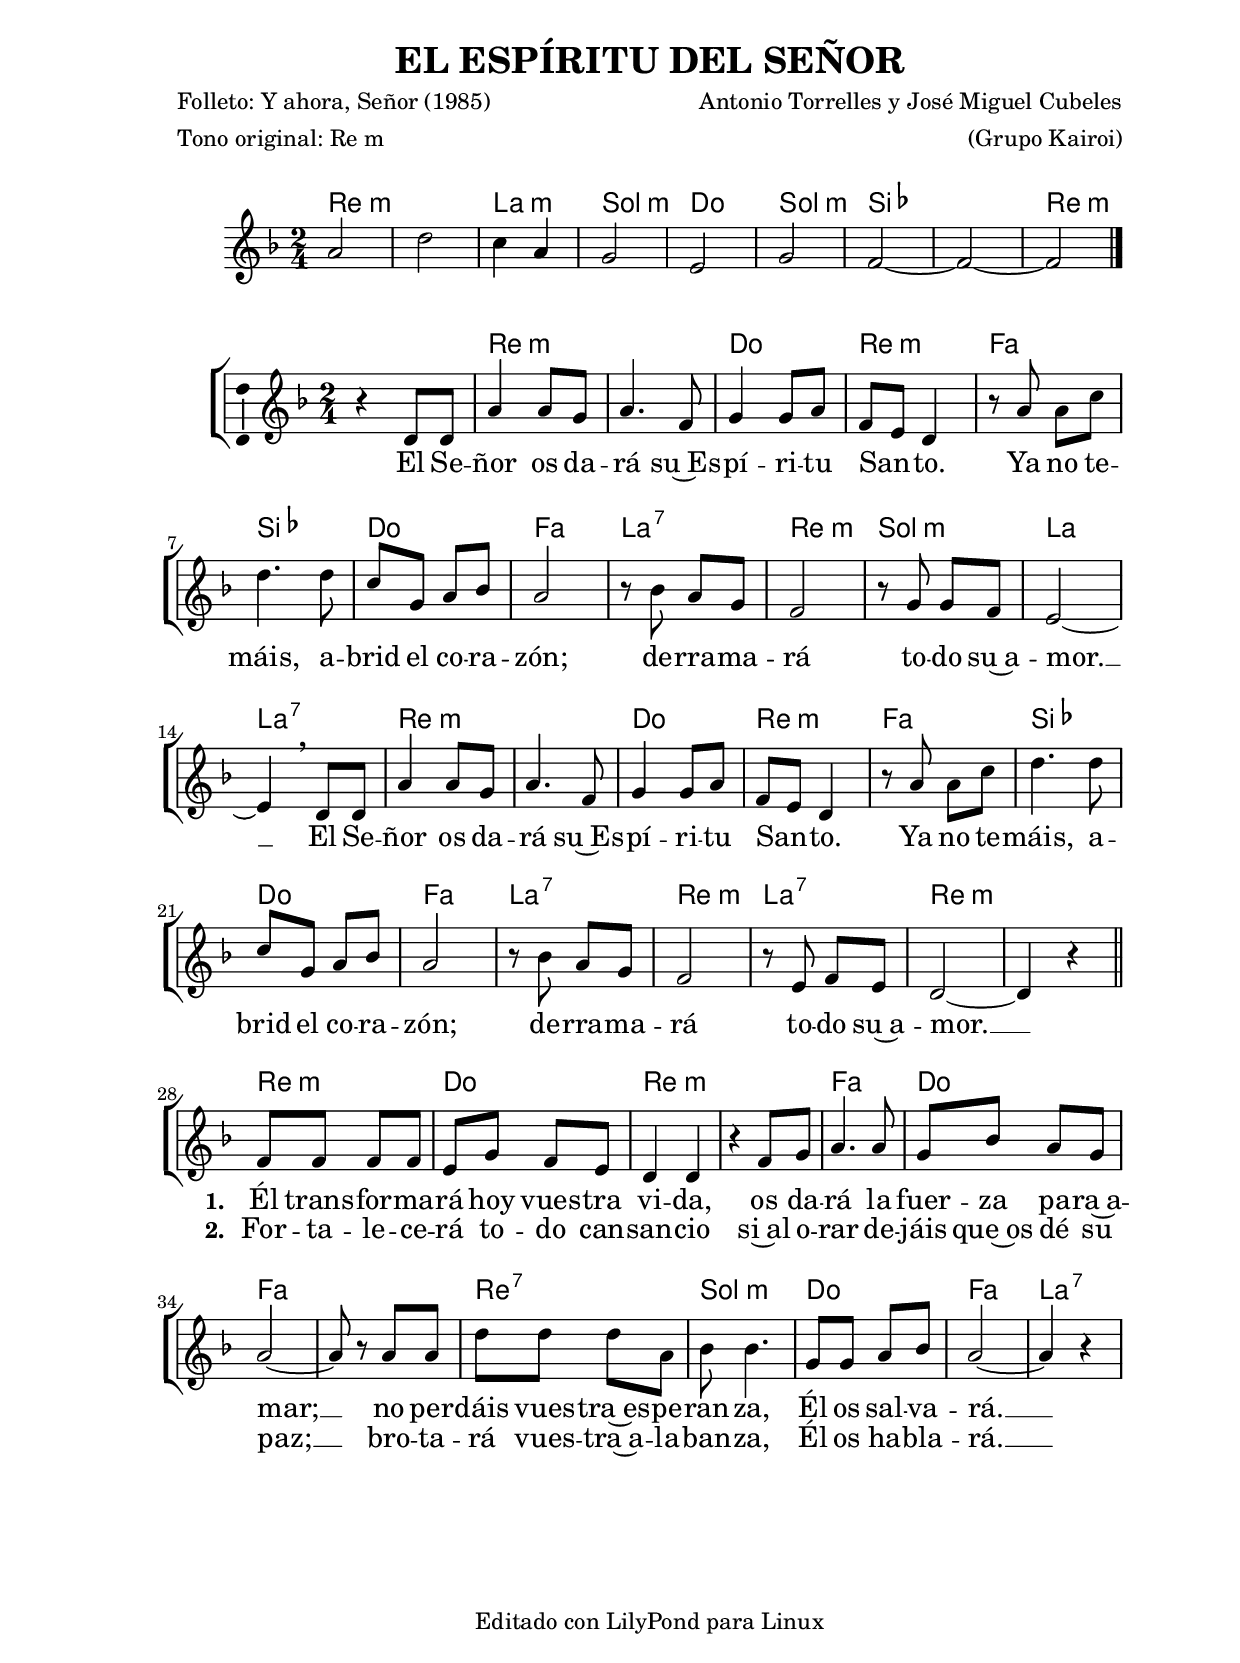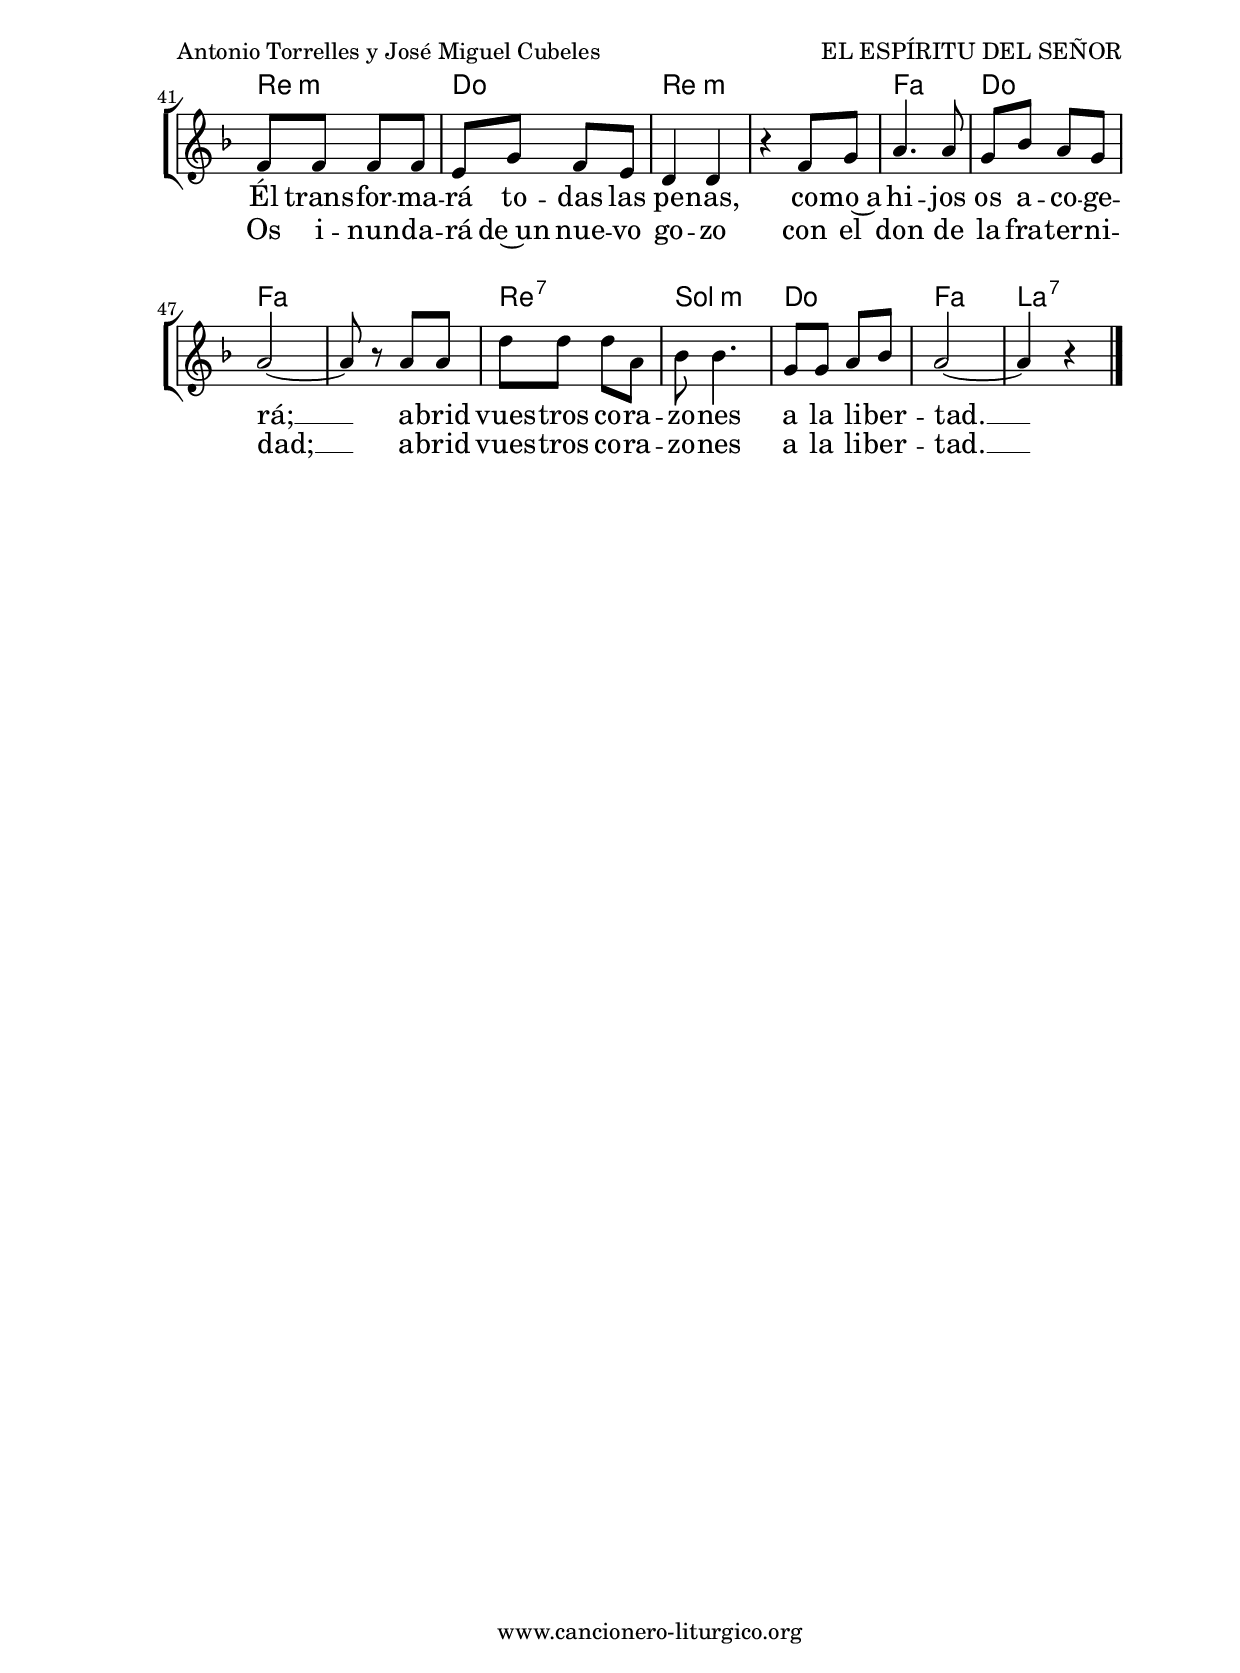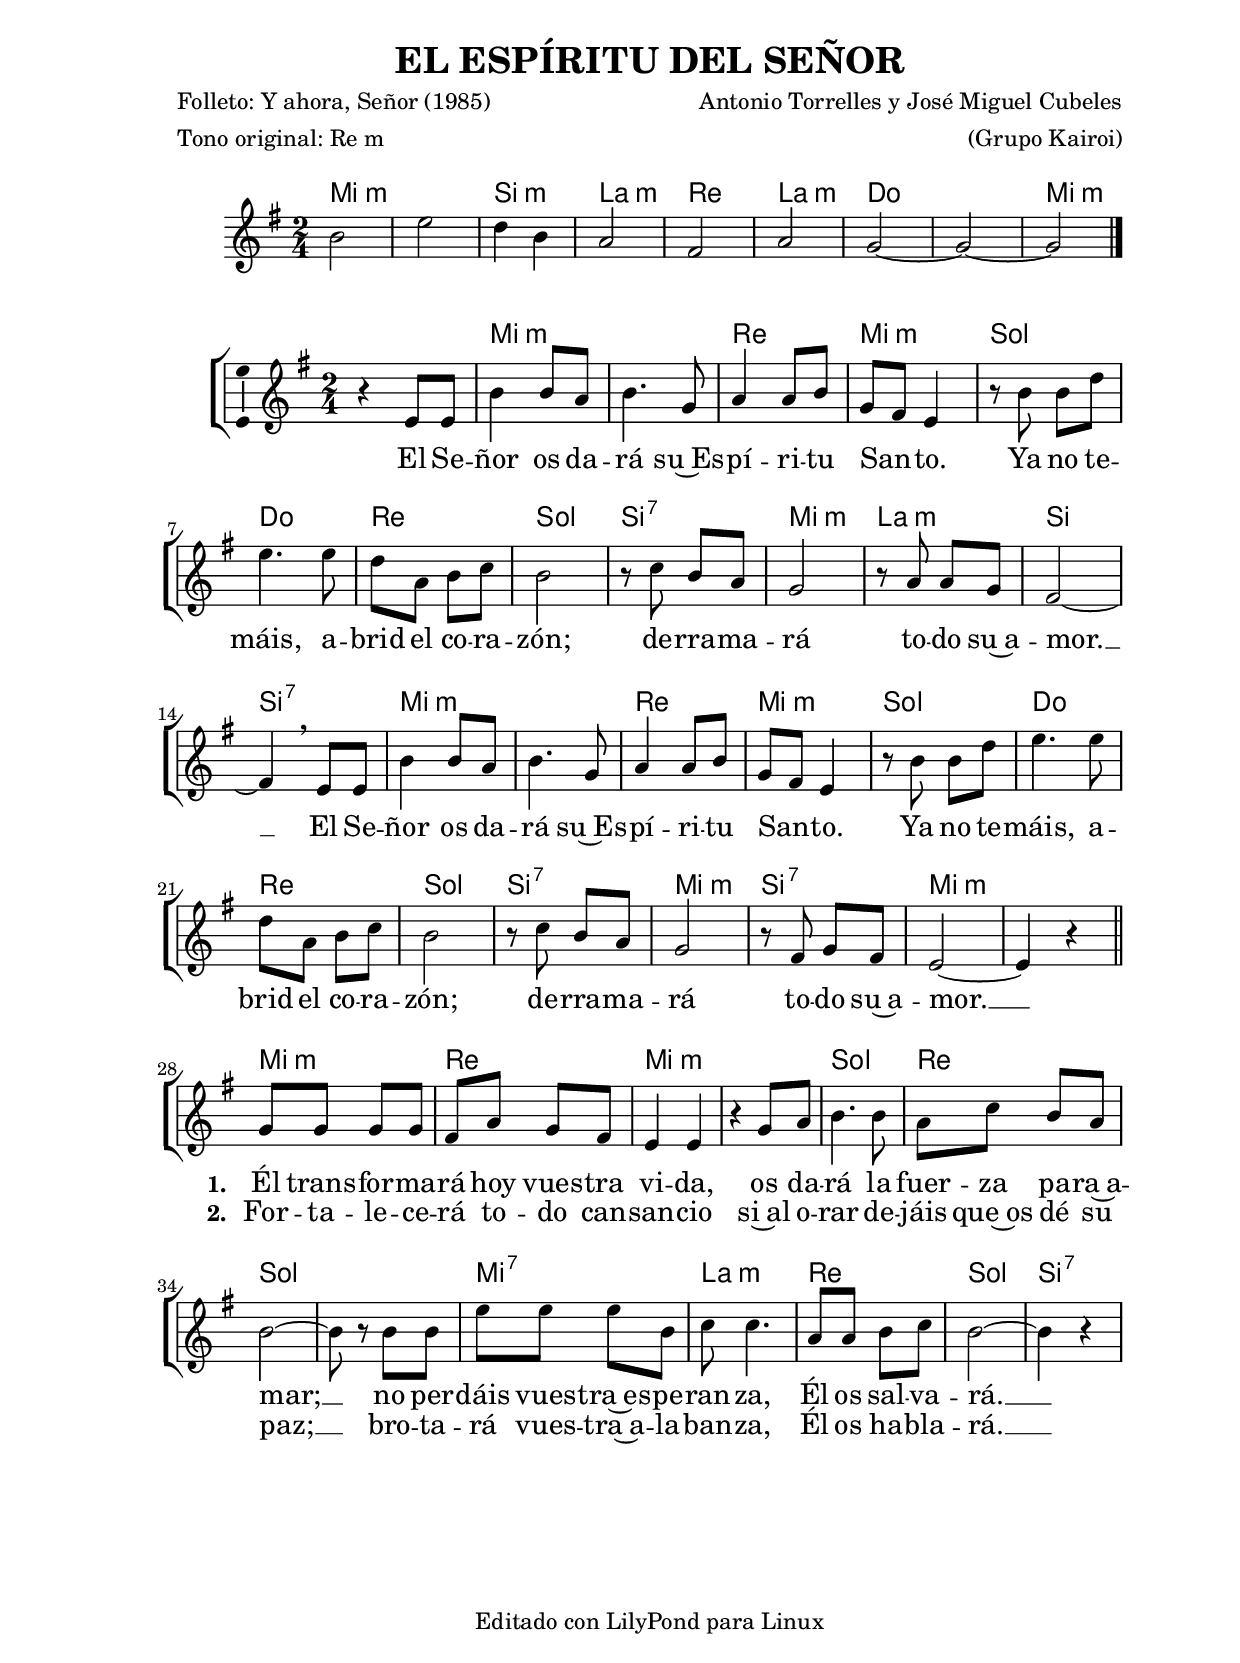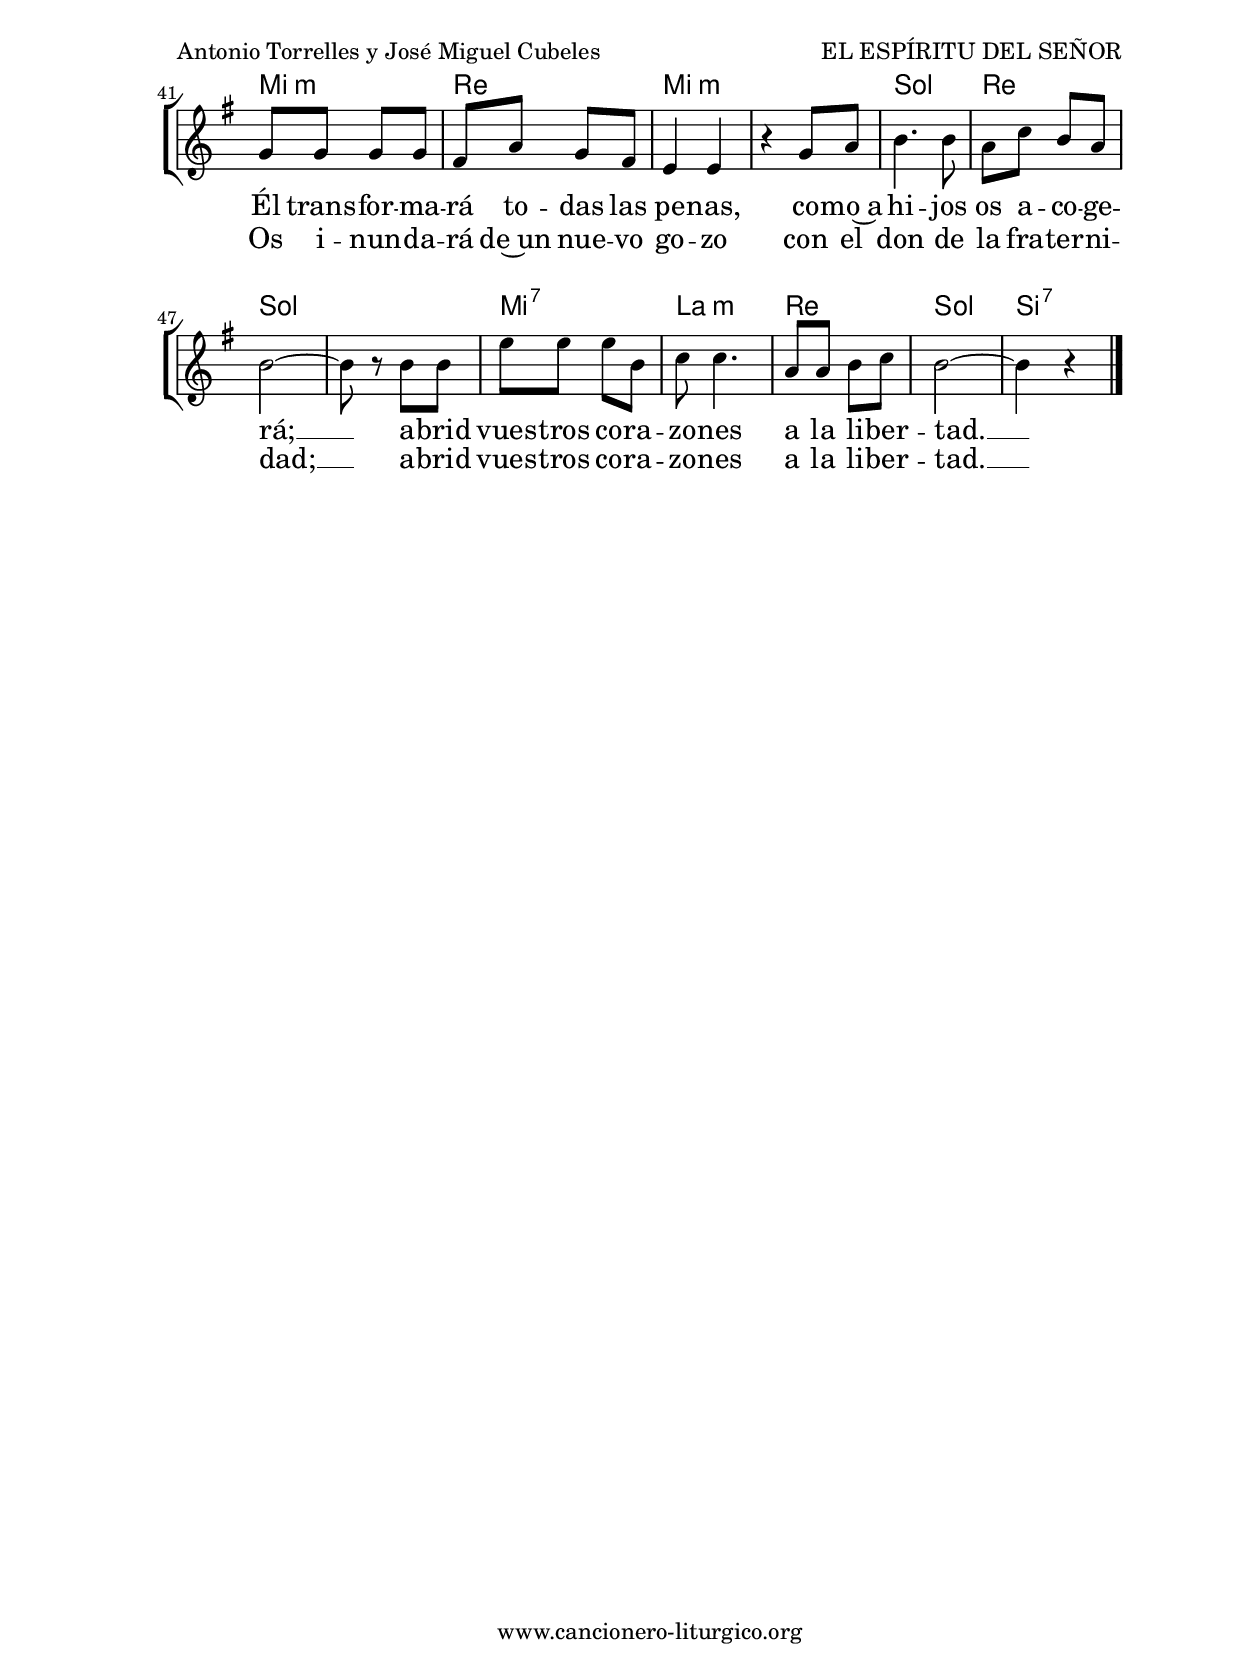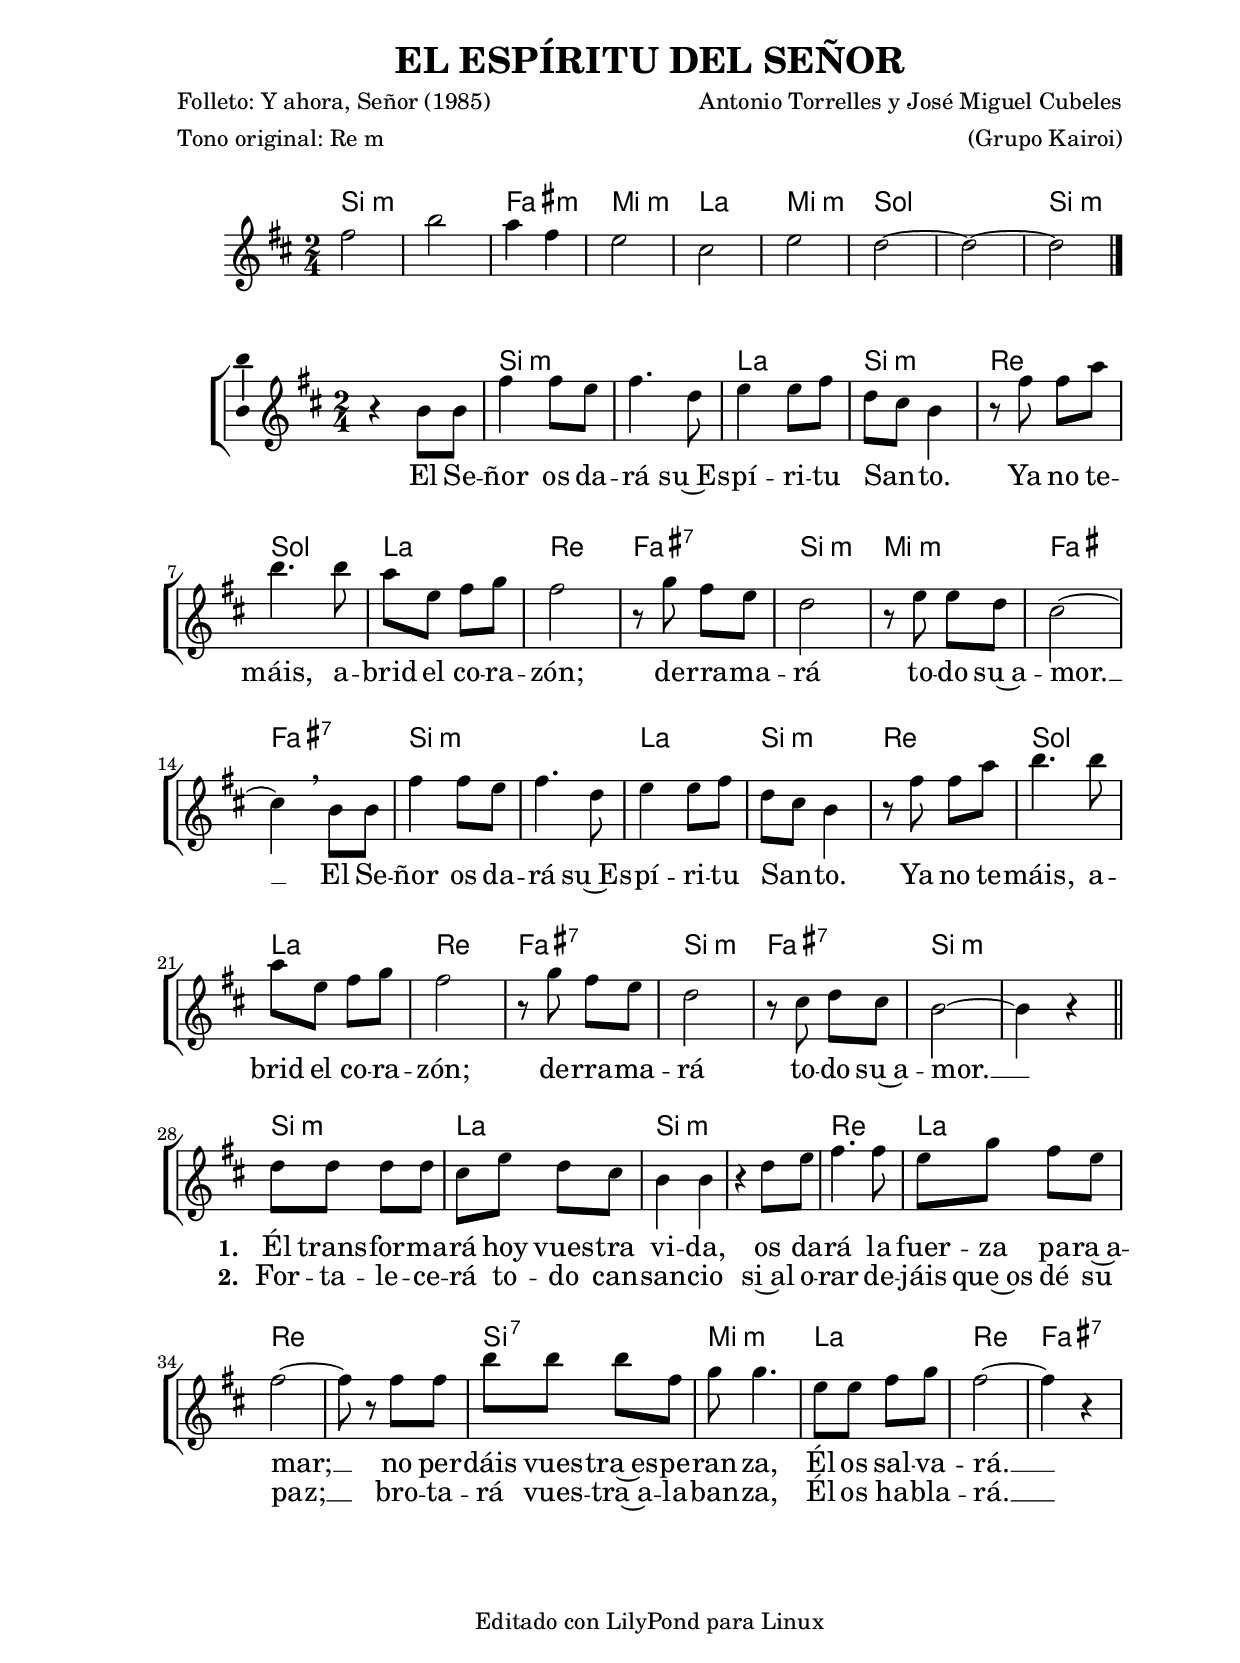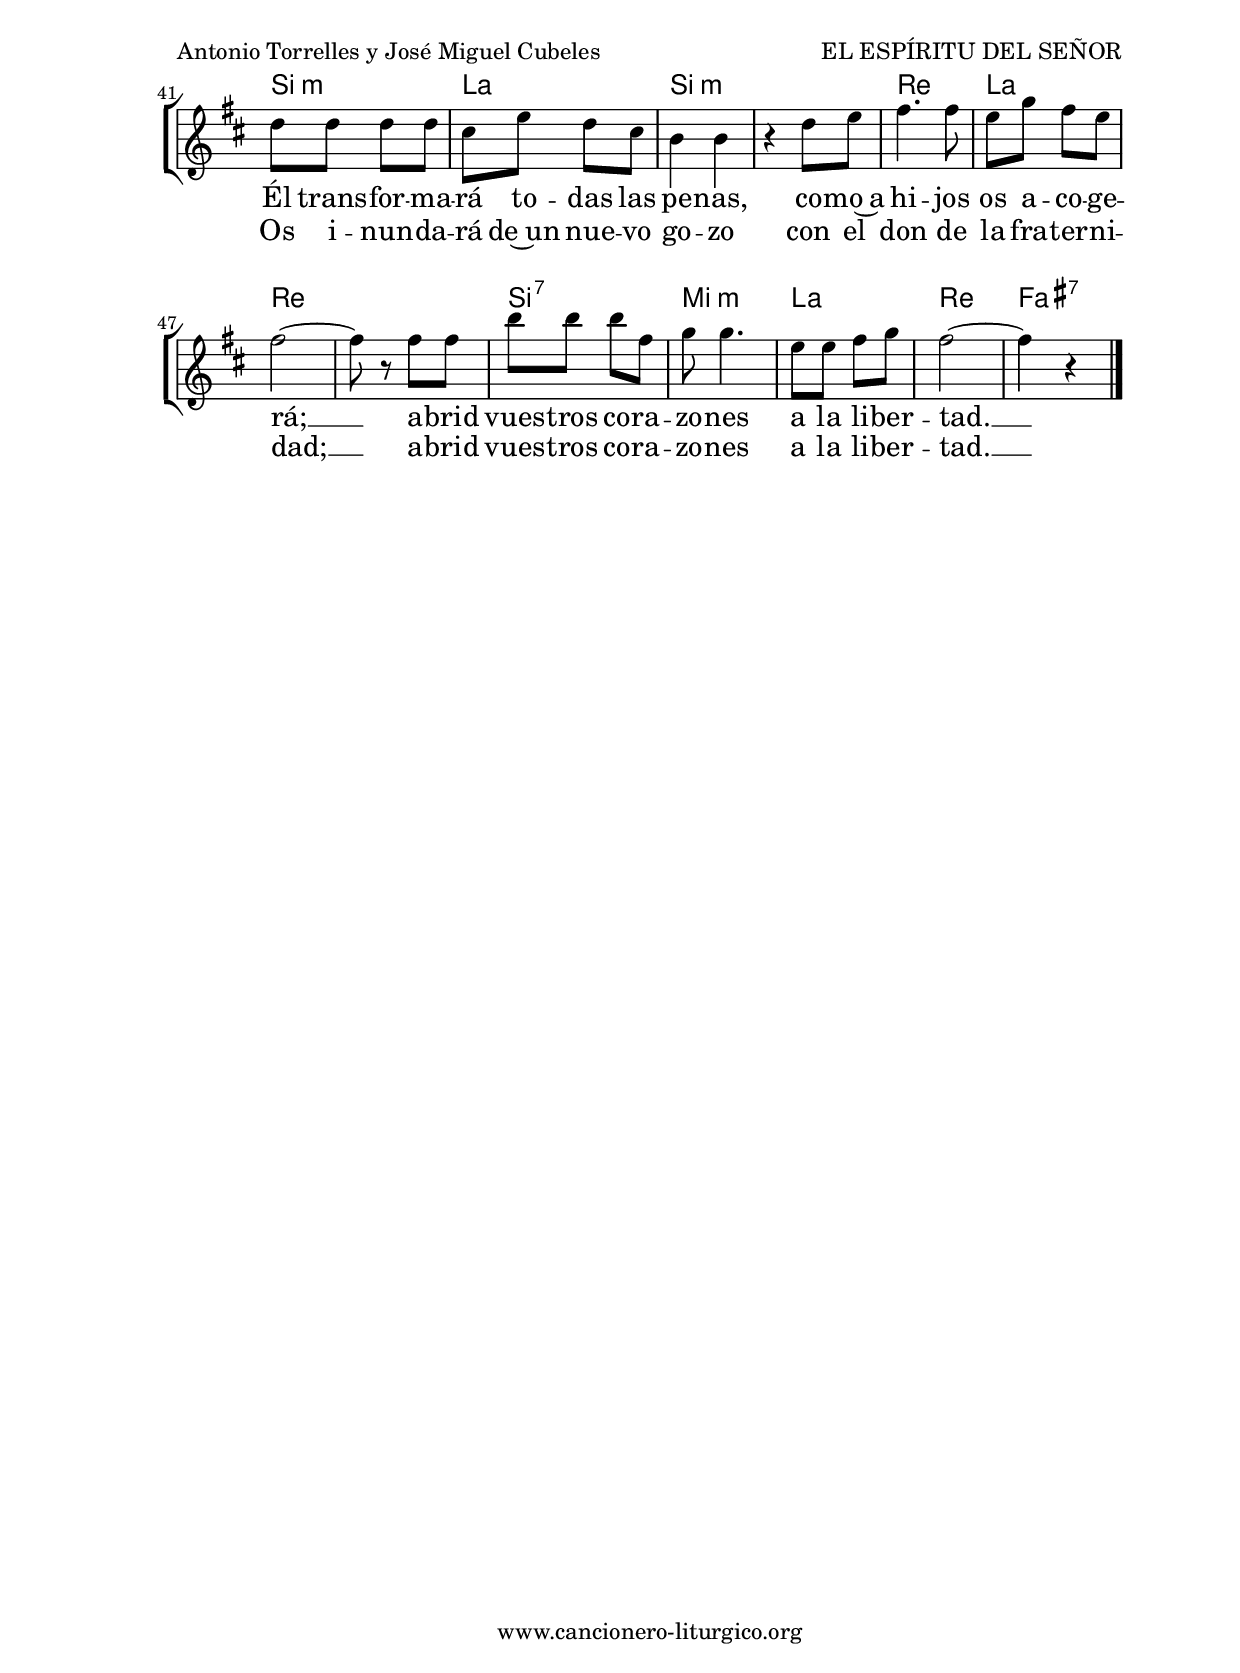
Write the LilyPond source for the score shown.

%
%para convertir .midi en .wav:
%timidity filename.midi -Ow -o finename.wav
%
%
%Para convertir de .wav a .mp3:
%lame -h -m j filename.wav
%
%
%para escuchar el midi:
%timidity nombrefichero.midi
%


%versión de lilypond para la que se ha escrito esta partitura:
\version "2.16.0"

	%Tamaño papel
	#(set-default-paper-size "a4")
	%Tamaño partitura
	#(set-global-staff-size 20)
	%No responde al pulsar sobre una nota
	#(ly:set-option 'point-and-click #f)

%parámetros del encabezamiento:
\header {
	title = "EL ESPÍRITU DEL SEÑOR"
	subtitle = ""
	composer = "Antonio Torrelles y José Miguel Cubeles"
	poet = "Folleto: Y ahora, Señor (1985)"
	meter = "Tono original: Re m"
	arranger = "(Grupo Kairoi)"
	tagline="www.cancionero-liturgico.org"
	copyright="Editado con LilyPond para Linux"
	}

%parámetros asociados al papel:
\paper  {
	oddHeaderMarkup = \markup {\fill-line { \on-the-fly #not-first-page \fromproperty #'header:title \on-the-fly #not-first-page \fromproperty #'header:composer }}
	evenHeaderMarkup = \markup {\fill-line { \fromproperty #'header:composer \fromproperty #'header:title }}
	#(set-paper-size "a4")
	print-page-number = ##f
	first-page-number = 1
	print-first-page-number = ##f
%	head-separation = 3.0 \cm
	top-margin = 2.0 \cm
	bottom-margin = 0.5\cm
	left-margin = 3.0 \cm
	line-width = 16.0 \cm 
	indent = 8\mm
	interscoreline = 2.\mm
	between-system-space = 15\mm
%	para que las partituras no llenen la hoja:
	ragged-bottom = ##t
%	idem para la última hoja:
	ragged-last-bottom = ##f
%	para que las partituras llenen el ancho del papel:
	ragged-last = ##f
	after-title-space = 2.5 \cm
%page-count=1
%system-count=12

	%Flexible Vertical Spacing
%	markup-markup-spacing =
%	#'((basic-distance . 15) (minimum-distance . 15) (padding . 3))
	markup-system-spacing =
	#'((basic-distance . 15) (minimum-distance . 15) (padding . 3))
	system-system-spacing =
	#'((basic-distance . 15) (minimum-distance . 15) (padding . 3))
	score-system-spacing =
	#'((basic-distance . 15) (minimum-distance . 15) (padding . 5))
%	top-system-spacing = % header
%	#'((basic-distance . 8) (minimum-distance . 0) (padding . 0))
%	top-markup-spacing =
%	#'((basic-distance . 20) (minimum-distance . 20) (padding . 0))
	last-bottom-spacing = % footer
	#'((basic-distance . 5) (minimum-distance . 5) (padding . 0))
%	score-markup-spacing =
%	#'((basic-distance . 16) (minimum-distance . 13) (padding . 0))

	}


%parámetros que afectan a toda la partitura:
global =  {
	%clave de sol (G):
	\clef G
	%armadura:
%	\transpose d c
	\key d \minor
	\tempo 4=75
	\set Score.tempoHideNote = ##t
	}


acordesintro = {
	\italianChords
	\chordmode {
%	\transpose d c
{

d2:m s2 a:m g:m c g:m bes s2 d2:m

	}
	}
}



melodiaintro = 
%	\transpose d c
{

	\relative c''{
	\time 2/4

a2
d2
c4 a
g2
e2
g2
f2~
f2~
f2

}

	\bar "|."
	}


acordes = {
	\italianChords
	\chordmode {
%	\transpose d c
{

s2
d2:m d:m c d:m f bes c f a:7 d:m g:m a a:7
d2:m d:m c d:m f bes c f a:7 d:m a:7 d:m d:m

d2:m c d:m d:m f c f f d:7 g:m c f a:7
d2:m c d:m d:m f c f f d:7 g:m c f a:7

	}
	}
}


melodia = 
%	\transpose d c
{
	\time 2/4

\relative c'{

r4 d8 d
a'4 a8 g
a4. f8
g4 g8 a
f8 e d4
r8 a'8 a c
d4. d8
c8 g a bes
a2
r8 bes8 a g
f2
r8 g8 g f
e2~
e4 \breathe d8 d
a'4 a8 g
a4. f8
g4 g8 a
f8 e d4
r8 a'8 a c
d4. d8
c8 g a bes
a2
r8 bes8 a g
f2
r8 e8 f e
d2~
d4 r4

\bar"||"
\break

f8 f f f
e8 g f e
d4 d
r4 f8 g
a4. a8
g8 bes a g
a2~
a8 r8 a8 a
d8 d d a
bes8 bes4.
g8 g a bes
a2~
a4 r4

f8 f f f
e8 g f e
d4 d
r4 f8 g
a4. a8
g8 bes a g
a2~
a8 r8 a8 a
d8 d d a
bes8 bes4.
g8 g a bes
a2~
a4 r4

}

	\bar "|."
	}


texto = \lyricmode {
El Se -- ñor os da -- rá
su~Es -- pí -- ri -- tu San -- _ to.
Ya no te -- máis,
a -- brid el co -- ra -- zón;
de -- rra -- ma -- rá to -- do su~a -- mor. __

El Se -- ñor os da -- rá
su~Es -- pí -- ri -- tu San -- _ to.
Ya no te -- máis,
a -- brid el co -- ra -- zón;
de -- rra -- ma -- rá to -- do su~a -- mor. __

\set stanza =#"1. " 
Él trans -- for -- ma -- rá
hoy vues -- tra vi -- da,
os da -- rá la fuer -- za pa -- ra~a -- mar; __
no per -- dáis vues -- tra~es -- pe -- ran -- za,
Él os sal -- va -- rá. __

Él trans -- for -- ma -- rá
to -- das las pe -- nas,
co -- mo~a hi -- jos os a -- co -- ge -- rá; __
a -- brid vues -- tros co -- ra -- zo -- nes
a la li -- ber -- tad. __

	}


textodos = \lyricmode {
\skip 1 \skip 1 \skip 1 \skip 1 \skip 1 \skip 1
\skip 1 \skip 1 \skip 1 \skip 1 \skip 1 \skip 1
\skip 1 \skip 1 \skip 1 \skip 1 \skip 1 \skip 1
\skip 1 \skip 1 \skip 1 \skip 1 \skip 1 \skip 1
\skip 1 \skip 1 \skip 1 \skip 1 \skip 1 \skip 1
\skip 1 \skip 1 \skip 1 \skip 1 \skip 1 \skip 1
\skip 1 \skip 1 \skip 1 \skip 1 \skip 1 \skip 1
\skip 1 \skip 1 \skip 1 \skip 1 \skip 1 \skip 1
\skip 1 \skip 1 \skip 1 \skip 1 \skip 1 \skip 1
\skip 1 \skip 1 \skip 1 \skip 1 \skip 1 \skip 1
\skip 1 \skip 1

\set stanza =#"2. " 
For -- ta -- le -- ce -- rá to -- do can -- san -- cio
si~al o -- rar
de -- jáis que~os dé su paz; __
bro -- ta -- rá vues -- tra~a -- la -- ban -- za,
Él os ha -- bla -- rá. __

Os i -- nun -- da -- rá
de~un nue -- vo go -- zo
con el don de la fra -- ter -- ni -- dad; __
a -- brid vues -- tros co -- ra -- zo -- nes
a la li -- ber -- tad. __

	}

acordesintroStaff = \context ChordNames = acordesintroStaff <<
	\set chordChanges = ##t
	\acordesintro
	>>

acordesStaff = \context ChordNames = acordesStaff <<
	\set chordChanges = ##t
	\acordes
	>>


vozintroStaff = \context Voice = vozintroStaff
<<
	\override Staff.StaffSymbol #'staff-space = #(magstep -0.35)
	\set Staff.midiInstrument = #"english horn"
	\set Staff.midiMinimumVolume = #0.7
	\set Staff.midiMaximumVolume = #0.9
	\global
	\melodiaintro
	>>

vozStaff = \context Voice = vozStaff
\with {\consists "Ambitus_engraver"}
<<
%	\set Staff.instrumentName = ""
%	\set Staff.shortInstrumentName = ""
%	\set Staff.midiInstrument = #"clarinet"
%	\set Staff.midiInstrument = #"cello"
	\set Staff.midiInstrument = #"flute"
%	\set Staff.midiInstrument = #"electric guitar (jazz)"
%	\set Staff.midiInstrument = #"english horn"
%	\set Staff.midiInstrument = #"violin"
%	\set Staff.midiInstrument = #"glockenspiel"
	\set Staff.midiMinimumVolume = #0.7
	\set Staff.midiMaximumVolume = #0.9
	\global
	\melodia
	>>

textoStaff = \context Lyrics = textoStaff <<
	\lyricsto vozStaff \texto
	>>

textodosStaff = \context Lyrics = textodosStaff <<
	\lyricsto vozStaff \textodos
	>>


\book {
	\score {
		\context ChoirStaff {
%			\override StaffGroup.SystemStartBracket #'collapse-height = #1
%			\override Score.SystemStartBar #'collapse-height = #1
			<<
			\acordesintroStaff
			\vozintroStaff
			>>
			}
		\layout {
system-count=1
	    		\context {
				\Lyrics
				\override LyricText #'font-size = #2
				}
	   		 \context {
				\Score
				\override StaffSymbol #'staff-space = #(magstep +3)
				}
			}
		}
	\score {
		<<
		\context ChoirStaff {
			\override StaffGroup.SystemStartBracket #'collapse-height = #1
			\override Score.SystemStartBar #'collapse-height = #1
			<<
			\acordesStaff
			\vozStaff
			\textoStaff
			\textodosStaff
			>>
			}

		>>
		\layout {
	    		\context {
				\Lyrics
				\override LyricText #'font-size = #2
				}
	   		 \context {
				\Score
				\override StaffSymbol #'staff-space = #(magstep +3)
				}
			}
		}
	\score {
		\unfoldRepeats
		<<
		\context ChoirStaff {
			<<
			\acordesintroStaff
			\vozintroStaff
			>>
			<<
			\acordesStaff
			\vozStaff
			>>
			}

		>>
		\midi {
	  		\context {
	  			\Score
				tempoWholesPerMinute = #(ly:make-moment 70 4)
				}
			}
		}
	}



#(define output-suffix "C")
\book {
	\score {
		\context ChoirStaff {
%			\override StaffGroup.SystemStartBracket #'collapse-height = #1
%			\override Score.SystemStartBar #'collapse-height = #1
\transpose c d
			<<
			\acordesintroStaff
			\vozintroStaff
			>>
			}
		\layout {
system-count=1
	    		\context {
				\Lyrics
				\override LyricText #'font-size = #2
				}
	   		 \context {
				\Score
				\override StaffSymbol #'staff-space = #(magstep +3)
				}
			}
		}
	\score {
		<<
		\context ChoirStaff {
			\override StaffGroup.SystemStartBracket #'collapse-height = #1
			\override Score.SystemStartBar #'collapse-height = #1
\transpose c d
			<<
			\acordesStaff
			\vozStaff
			\textoStaff
			\textodosStaff
			>>
			}

		>>
		\layout {
	    		\context {
				\Lyrics
				\override LyricText #'font-size = #2
				}
	   		 \context {
				\Score
				\override StaffSymbol #'staff-space = #(magstep +3)
				}
			}
		}
	}

#(define output-suffix "S")
\book {
	\score {
		\context ChoirStaff {
%			\override StaffGroup.SystemStartBracket #'collapse-height = #1
%			\override Score.SystemStartBar #'collapse-height = #1
\transpose c a
			<<
			\acordesintroStaff
			\vozintroStaff
			>>
			}
		\layout {
system-count=1
	    		\context {
				\Lyrics
				\override LyricText #'font-size = #2
				}
	   		 \context {
				\Score
				\override StaffSymbol #'staff-space = #(magstep +3)
				}
			}
		}
	\score {
		<<
		\context ChoirStaff {
			\override StaffGroup.SystemStartBracket #'collapse-height = #1
			\override Score.SystemStartBar #'collapse-height = #1
\transpose c a
			<<
			\acordesStaff
			\vozStaff
			\textoStaff
			\textodosStaff
			>>
			}

		>>
		\layout {
	    		\context {
				\Lyrics
				\override LyricText #'font-size = #2
				}
	   		 \context {
				\Score
				\override StaffSymbol #'staff-space = #(magstep +3)
				}
			}
		}
	}


